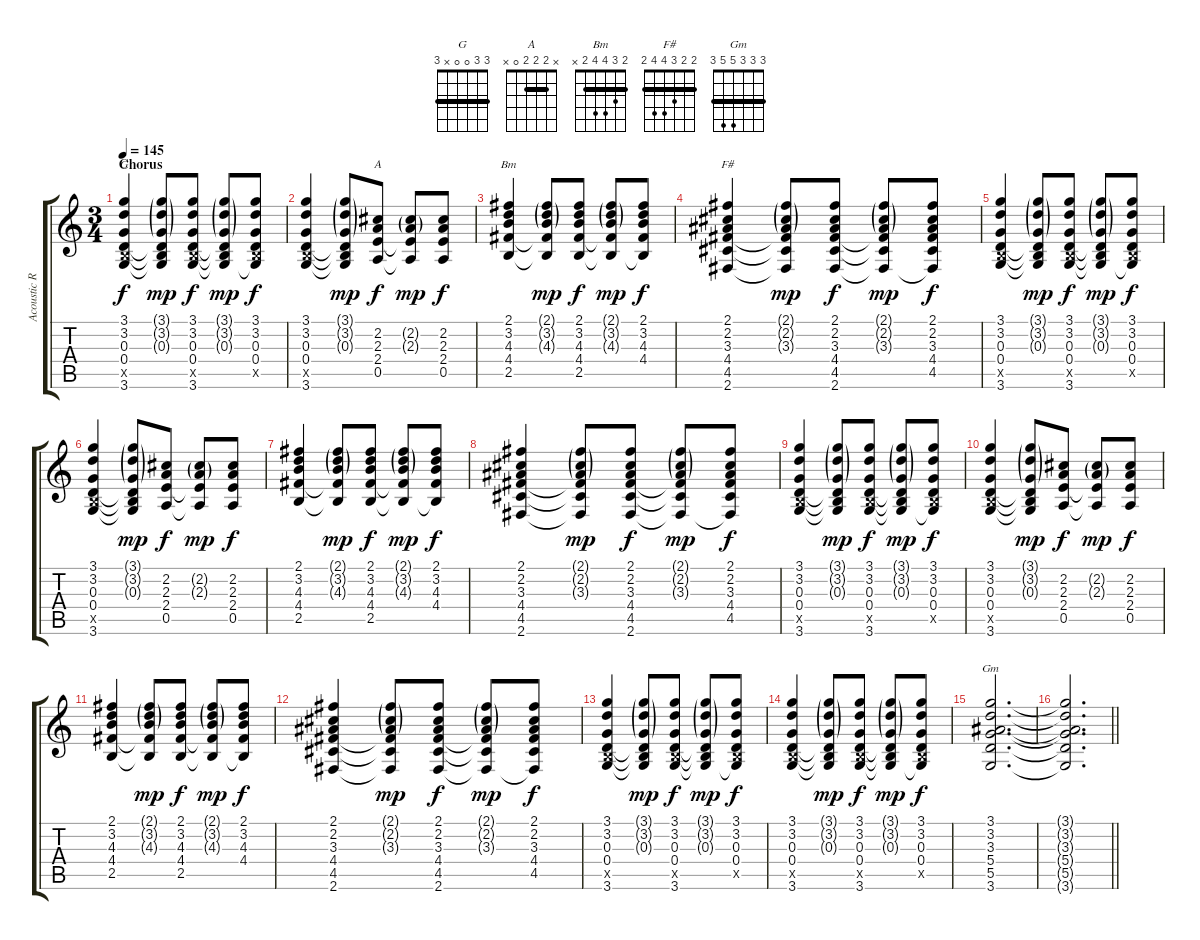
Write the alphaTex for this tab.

\track ("Acoustic R" "Acoustic R") {instrument acousticguitarsteel}
\staff {score tabs}
\tuning (E4 B3 G3 D3 A2 E2) {hide}
\chord ("G" 3 3 0 0 x 3) {barre 3}
\chord ("A" x 2 2 2 0 x) {barre 2}
\chord ("Bm" 2 3 4 4 2 x) {barre 2}
\chord ("F#" 2 2 3 4 4 2) {barre 2}
\chord ("Gm" 3 3 3 5 5 3) {barre 3}
\ts (3 4)
\section ("" "Chorus")
\tempo 145
\clef g2
\ks c
(3.1 3.2 0.3 0.4 2.5{x} 3.6).4{ch "G" dy f} (3.1{g} 3.2{g} 0.3{g} 0.4{t} 2.5{t} 3.6{t}).8{dy mp} (3.1 3.2 0.3 0.4 2.5{x} 3.6).8{dy f} (3.1{g} 3.2{g} 0.3{g} 0.4{t} 2.5{t} 3.6{t}).8{dy mp} (3.1 3.2 0.3 0.4 2.5{x} 3.6{t}).8{dy f} |
(3.1 3.2 0.3 0.4 2.5{x} 3.6).4 (3.1{g} 3.2{g} 0.3{g} 0.4{t} 2.5{t} 3.6{t}).8{dy mp} (2.2 2.3 2.4 0.5).8{ch "A" dy f} (2.2{g} 2.3{g} 2.4{t} 0.5{t}).8{dy mp} (2.2 2.3 2.4 0.5).8{dy f} |
(2.1 3.2 4.3 4.4 2.5).4{ch "Bm"} (2.1{g} 3.2{g} 4.3{g} 4.4{t} 2.5{t}).8{dy mp} (2.1 3.2 4.3 4.4 2.5).8{dy f} (2.1{g} 3.2{g} 4.3{g} 4.4{t} 2.5{t}).8{dy mp} (2.1 3.2 4.3 4.4 2.5{t}).8{dy f} |
(2.1 2.2 3.3 4.4 4.5 2.6).4{ch "F#"} (2.1{g} 2.2{g} 3.3{g} 4.4{t} 4.5{t} 2.6{t}).8{dy mp} (2.1 2.2 3.3 4.4 4.5 2.6).8{dy f} (2.1{g} 2.2{g} 3.3{g} 4.4{t} 4.5{t} 2.6{t}).8{dy mp} (2.1 2.2 3.3 4.4 4.5 2.6{t}).8{dy f} |
(3.1 3.2 0.3 0.4 2.5{x} 3.6).4 (3.1{g} 3.2{g} 0.3{g} 0.4{t} 2.5{t} 3.6{t}).8{dy mp} (3.1 3.2 0.3 0.4 2.5{x} 3.6).8{dy f} (3.1{g} 3.2{g} 0.3{g} 0.4{t} 2.5{t} 3.6{t}).8{dy mp} (3.1 3.2 0.3 0.4 2.5{x} 3.6{t}).8{dy f} |
(3.1 3.2 0.3 0.4 2.5{x} 3.6).4 (3.1{g} 3.2{g} 0.3{g} 0.4{t} 2.5{t} 3.6{t}).8{dy mp} (2.2 2.3 2.4 0.5).8{dy f} (2.2{g} 2.3{g} 2.4{t} 0.5{t}).8{dy mp} (2.2 2.3 2.4 0.5).8{dy f} |
(2.1 3.2 4.3 4.4 2.5).4 (2.1{g} 3.2{g} 4.3{g} 4.4{t} 2.5{t}).8{dy mp} (2.1 3.2 4.3 4.4 2.5).8{dy f} (2.1{g} 3.2{g} 4.3{g} 4.4{t} 2.5{t}).8{dy mp} (2.1 3.2 4.3 4.4 2.5{t}).8{dy f} |
(2.1 2.2 3.3 4.4 4.5 2.6).4 (2.1{g} 2.2{g} 3.3{g} 4.4{t} 4.5{t} 2.6{t}).8{dy mp} (2.1 2.2 3.3 4.4 4.5 2.6).8{dy f} (2.1{g} 2.2{g} 3.3{g} 4.4{t} 4.5{t} 2.6{t}).8{dy mp} (2.1 2.2 3.3 4.4 4.5 2.6{t}).8{dy f} |
(3.1 3.2 0.3 0.4 2.5{x} 3.6).4 (3.1{g} 3.2{g} 0.3{g} 0.4{t} 2.5{t} 3.6{t}).8{dy mp} (3.1 3.2 0.3 0.4 2.5{x} 3.6).8{dy f} (3.1{g} 3.2{g} 0.3{g} 0.4{t} 2.5{t} 3.6{t}).8{dy mp} (3.1 3.2 0.3 0.4 2.5{x} 3.6{t}).8{dy f} |
(3.1 3.2 0.3 0.4 2.5{x} 3.6).4 (3.1{g} 3.2{g} 0.3{g} 0.4{t} 2.5{t} 3.6{t}).8{dy mp} (2.2 2.3 2.4 0.5).8{dy f} (2.2{g} 2.3{g} 2.4{t} 0.5{t}).8{dy mp} (2.2 2.3 2.4 0.5).8{dy f} |
(2.1 3.2 4.3 4.4 2.5).4 (2.1{g} 3.2{g} 4.3{g} 4.4{t} 2.5{t}).8{dy mp} (2.1 3.2 4.3 4.4 2.5).8{dy f} (2.1{g} 3.2{g} 4.3{g} 4.4{t} 2.5{t}).8{dy mp} (2.1 3.2 4.3 4.4 2.5{t}).8{dy f} |
(2.1 2.2 3.3 4.4 4.5 2.6).4 (2.1{g} 2.2{g} 3.3{g} 4.4{t} 4.5{t} 2.6{t}).8{dy mp} (2.1 2.2 3.3 4.4 4.5 2.6).8{dy f} (2.1{g} 2.2{g} 3.3{g} 4.4{t} 4.5{t} 2.6{t}).8{dy mp} (2.1 2.2 3.3 4.4 4.5 2.6{t}).8{dy f} |
(3.1 3.2 0.3 0.4 2.5{x} 3.6).4 (3.1{g} 3.2{g} 0.3{g} 0.4{t} 2.5{t} 3.6{t}).8{dy mp} (3.1 3.2 0.3 0.4 2.5{x} 3.6).8{dy f} (3.1{g} 3.2{g} 0.3{g} 0.4{t} 2.5{t} 3.6{t}).8{dy mp} (3.1 3.2 0.3 0.4 2.5{x} 3.6{t}).8{dy f} |
(3.1 3.2 0.3 0.4 2.5{x} 3.6).4 (3.1{g} 3.2{g} 0.3{g} 0.4{t} 2.5{t} 3.6{t}).8{dy mp} (3.1 3.2 0.3 0.4 2.5{x} 3.6).8{dy f} (3.1{g} 3.2{g} 0.3{g} 0.4{t} 2.5{t} 3.6{t}).8{dy mp} (3.1 3.2 0.3 0.4 2.5{x} 3.6{t}).8{dy f} |
(3.1 3.2 3.3 5.4 5.5 3.6).2{d ch "Gm"} |
\barLineRight lightlight
(3.1{t} 3.2{t} 3.3{t} 5.4{t} 5.5{t} 3.6{t}).2{d}
